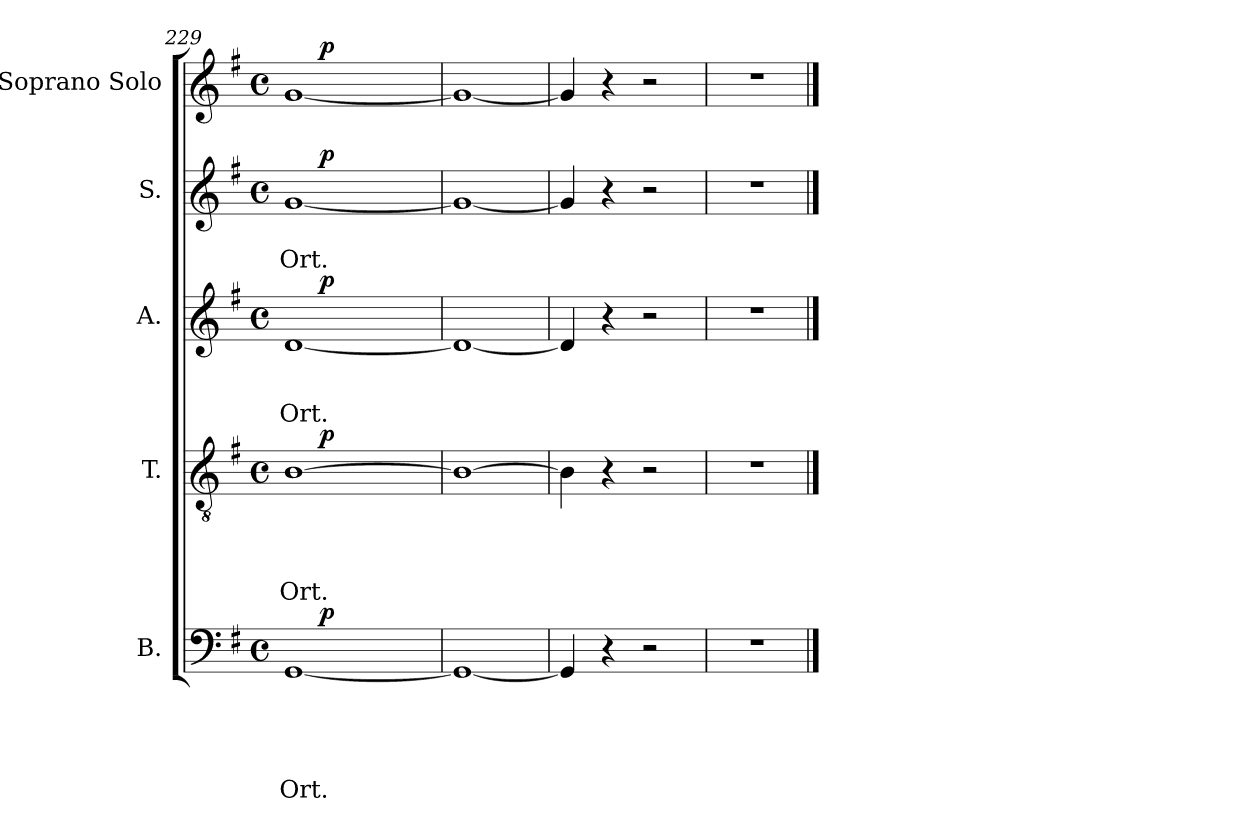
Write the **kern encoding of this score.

**kern	**text	**text	**text	**text	**text	**dynam	**kern	**text	**text	**text	**text	**dynam	**kern	**text	**text	**text	**dynam	**kern	**text	**text	**dynam	**kern	**dynam
*part5	*part5	*part5	*part5	*part5	*part5	*part5	*part4	*part4	*part4	*part4	*part4	*part4	*part3	*part3	*part3	*part3	*part3	*part2	*part2	*part2	*part2	*part1	*part1
*staff5	*staff5	*staff5	*staff5	*staff5	*staff5	*staff5	*staff4	*staff4	*staff4	*staff4	*staff4	*staff4	*staff3	*staff3	*staff3	*staff3	*staff3	*staff2	*staff2	*staff2	*staff2	*staff1	*staff1
*I"B.	*	*	*	*	*	*	*I"T.	*	*	*	*	*	*I"A.	*	*	*	*	*I"S.	*	*	*	*I"Soprano Solo	*
*I'B.	*	*	*	*	*	*	*I'T.	*	*	*	*	*	*I'A.	*	*	*	*	*I'S.	*	*	*	*I'S.s.	*
*clefF4	*	*	*	*	*	*	*clefGv2	*	*	*	*	*	*clefG2	*	*	*	*	*clefG2	*	*	*	*clefG2	*
*k[f#]	*	*	*	*	*	*	*k[f#]	*	*	*	*	*	*k[f#]	*	*	*	*	*k[f#]	*	*	*	*k[f#]	*
*G:	*	*	*	*	*	*	*G:	*	*	*	*	*	*G:	*	*	*	*	*G:	*	*	*	*G:	*
*M4/4	*	*	*	*	*	*	*M4/4	*	*	*	*	*	*M4/4	*	*	*	*	*M4/4	*	*	*	*M4/4	*
*met(c)	*	*	*	*	*	*	*met(c)	*	*	*	*	*	*met(c)	*	*	*	*	*met(c)	*	*	*	*met(c)	*
=229	=229	=229	=229	=229	=229	=229	=229	=229	=229	=229	=229	=229	=229	=229	=229	=229	=229	=229	=229	=229	=229	=229	=229
!	!	!	!	!	!LO:LY:b	!	!	!	!	!	!LO:LY:b	!	!	!	!	!LO:LY:b	!	!	!	!LO:LY:b	!	!	!
*^	*	*	*	*	*	*	*^	*	*	*	*	*	*^	*	*	*	*	*^	*	*	*	*^	*
[<1GG	8.ryy	.	.	.	.	Ort.	.	[>1B	8.ryy	.	.	.	Ort.	.	[<1d	8.ryy	.	.	Ort.	.	[<1g	8.ryy	.	Ort.	.	[<1g	8.ryy	.
!	!	!	!	!	!	!	!LO:DY:a	!	!	!	!	!	!	!LO:DY:a	!	!	!	!	!	!LO:DY:a	!	!	!	!	!LO:DY:a	!	!	!LO:DY:a
.	2ryy	.	.	.	.	.	p	.	2ryy	.	.	.	.	p	.	2ryy	.	.	.	p	.	2ryy	.	.	p	.	2ryy	p
.	4ryy	.	.	.	.	.	.	.	4ryy	.	.	.	.	.	.	4ryy	.	.	.	.	.	4ryy	.	.	.	.	4ryy	.
.	16ryy	.	.	.	.	.	.	.	16ryy	.	.	.	.	.	.	16ryy	.	.	.	.	.	16ryy	.	.	.	.	16ryy	.
*v	*v	*	*	*	*	*	*	*	*	*	*	*	*	*	*v	*v	*	*	*	*	*v	*v	*	*	*	*v	*v	*
*	*	*	*	*	*	*	*v	*v	*	*	*	*	*	*	*	*	*	*	*	*	*	*	*	*
=230	=230	=230	=230	=230	=230	=230	=230	=230	=230	=230	=230	=230	=230	=230	=230	=230	=230	=230	=230	=230	=230	=230	=230
1GG_	.	.	.	.	.	.	1B_	.	.	.	.	.	1d_	.	.	.	.	1g_	.	.	.	1g_	.
=231	=231	=231	=231	=231	=231	=231	=231	=231	=231	=231	=231	=231	=231	=231	=231	=231	=231	=231	=231	=231	=231	=231	=231
4GG/]	.	.	.	.	.	.	4B\]	.	.	.	.	.	4d/]	.	.	.	.	4g/]	.	.	.	4g/]	.
4r	.	.	.	.	.	.	4r	.	.	.	.	.	4r	.	.	.	.	4r	.	.	.	4r	.
2r	.	.	.	.	.	.	2r	.	.	.	.	.	2r	.	.	.	.	2r	.	.	.	2r	.
=232	=232	=232	=232	=232	=232	=232	=232	=232	=232	=232	=232	=232	=232	=232	=232	=232	=232	=232	=232	=232	=232	=232	=232
1r	.	.	.	.	.	.	1r	.	.	.	.	.	1r	.	.	.	.	1r	.	.	.	1r	.
==	==	==	==	==	==	==	==	==	==	==	==	==	==	==	==	==	==	==	==	==	==	==	==
*-	*-	*-	*-	*-	*-	*-	*-	*-	*-	*-	*-	*-	*-	*-	*-	*-	*-	*-	*-	*-	*-	*-	*-
